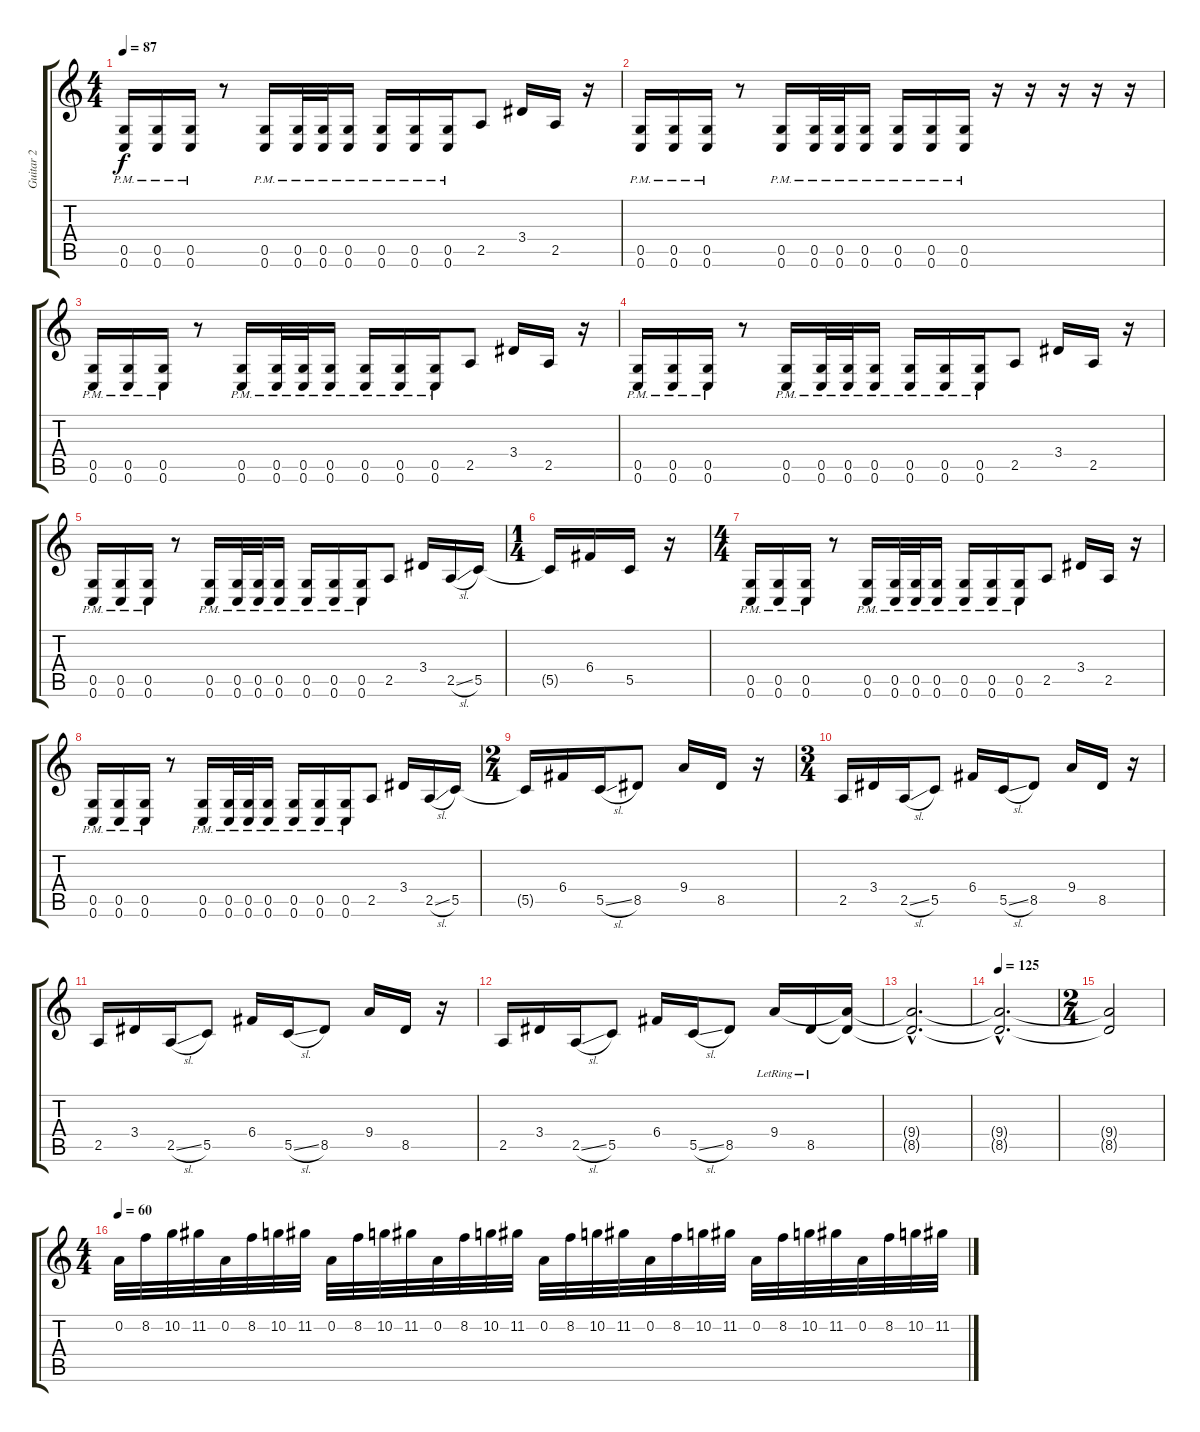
\track ("Guitar 2" "Guitar 2") {instrument distortionguitar}
\staff {score tabs}
\tuning (D4 A3 F3 C3 G2 C2) {hide}
\ts (4 4)
\tempo 87
\clef g2
\ks c
(0.5{pm} 0.6{pm}).16{dy f} (0.5{pm} 0.6{pm}).16 (0.5{pm} 0.6{pm}).16 r.8 (0.5{pm} 0.6{pm}).16 (0.5{pm} 0.6{pm}).32 (0.5{pm} 0.6{pm}).32 (0.5{pm} 0.6{pm}).16 (0.5{pm} 0.6{pm}).16 (0.5{pm} 0.6{pm}).16 (0.5{pm} 0.6{pm}).16 2.5.8{balance 0} 3.4.16 2.5.16 r.16 |
(0.5{pm} 0.6{pm}).16{balance 8} (0.5{pm} 0.6{pm}).16 (0.5{pm} 0.6{pm}).16 r.8 (0.5{pm} 0.6{pm}).16 (0.5{pm} 0.6{pm}).32 (0.5{pm} 0.6{pm}).32 (0.5{pm} 0.6{pm}).16 (0.5{pm} 0.6{pm}).16 (0.5{pm} 0.6{pm}).16 (0.5{pm} 0.6{pm}).16 r.16 r.16 r.16 r.16 r.16 |
(0.5{pm} 0.6{pm}).16 (0.5{pm} 0.6{pm}).16 (0.5{pm} 0.6{pm}).16 r.8 (0.5{pm} 0.6{pm}).16 (0.5{pm} 0.6{pm}).32 (0.5{pm} 0.6{pm}).32 (0.5{pm} 0.6{pm}).16 (0.5{pm} 0.6{pm}).16 (0.5{pm} 0.6{pm}).16 (0.5{pm} 0.6{pm}).16 2.5.8{balance 0} 3.4.16 2.5.16 r.16 |
(0.5{pm} 0.6{pm}).16{balance 8} (0.5{pm} 0.6{pm}).16 (0.5{pm} 0.6{pm}).16 r.8 (0.5{pm} 0.6{pm}).16 (0.5{pm} 0.6{pm}).32 (0.5{pm} 0.6{pm}).32 (0.5{pm} 0.6{pm}).16 (0.5{pm} 0.6{pm}).16 (0.5{pm} 0.6{pm}).16 (0.5{pm} 0.6{pm}).16 2.5.8{balance 0} 3.4.16 2.5.16 r.16 |
(0.5{pm} 0.6{pm}).16{balance 8} (0.5{pm} 0.6{pm}).16 (0.5{pm} 0.6{pm}).16 r.8 (0.5{pm} 0.6{pm}).16 (0.5{pm} 0.6{pm}).32 (0.5{pm} 0.6{pm}).32 (0.5{pm} 0.6{pm}).16 (0.5{pm} 0.6{pm}).16 (0.5{pm} 0.6{pm}).16 (0.5{pm} 0.6{pm}).16 2.5.8{balance 0} 3.4.16 2.5{sl}.16 5.5.16 |
\ts (1 4)
5.5{t}.16 6.4.16 5.5.16 r.16 |
\ts (4 4)
(0.5{pm} 0.6{pm}).16{balance 8} (0.5{pm} 0.6{pm}).16 (0.5{pm} 0.6{pm}).16 r.8 (0.5{pm} 0.6{pm}).16 (0.5{pm} 0.6{pm}).32 (0.5{pm} 0.6{pm}).32 (0.5{pm} 0.6{pm}).16 (0.5{pm} 0.6{pm}).16 (0.5{pm} 0.6{pm}).16 (0.5{pm} 0.6{pm}).16 2.5.8{balance 0} 3.4.16 2.5.16 r.16 |
(0.5{pm} 0.6{pm}).16{balance 8} (0.5{pm} 0.6{pm}).16 (0.5{pm} 0.6{pm}).16 r.8 (0.5{pm} 0.6{pm}).16 (0.5{pm} 0.6{pm}).32 (0.5{pm} 0.6{pm}).32 (0.5{pm} 0.6{pm}).16 (0.5{pm} 0.6{pm}).16 (0.5{pm} 0.6{pm}).16 (0.5{pm} 0.6{pm}).16 2.5.8{balance 0} 3.4.16 2.5{sl}.16 5.5.16 |
\ts (2 4)
5.5{t}.16 6.4.16 5.5{sl}.16 8.5.8 9.4.16 8.5.16 r.16 |
\ts (3 4)
2.5.16 3.4.16 2.5{sl}.16 5.5.8 6.4.16 5.5{sl}.16 8.5.8 9.4.16 8.5.16 r.16 |
2.5.16 3.4.16 2.5{sl}.16 5.5.8 6.4.16 5.5{sl}.16 8.5.8 9.4.16 8.5.16 r.16 |
2.5.16 3.4.16 2.5{sl}.16 5.5.8 6.4.16 5.5{sl}.16 8.5.8 9.4{lr}.16 8.5{lr}.16 (9.4{t} 8.5{t}).16 |
(9.4{hac t} 8.5{hac t}).2{d} |
\tempo 125
(9.4{hac t} 8.5{hac t}).2{d} |
\ts (2 4)
(9.4{t} 8.5{t}).2 |
\ts (4 4)
\tempo 60
0.2.32{volume 7} 8.2.32 10.2.32 11.2.32 0.2.32 8.2.32 10.2.32 11.2.32 0.2.32 8.2.32 10.2.32 11.2.32 0.2.32 8.2.32 10.2.32 11.2.32 0.2.32 8.2.32 10.2.32 11.2.32 0.2.32 8.2.32 10.2.32 11.2.32 0.2.32 8.2.32 10.2.32 11.2.32 0.2.32 8.2.32 10.2.32 11.2.32
